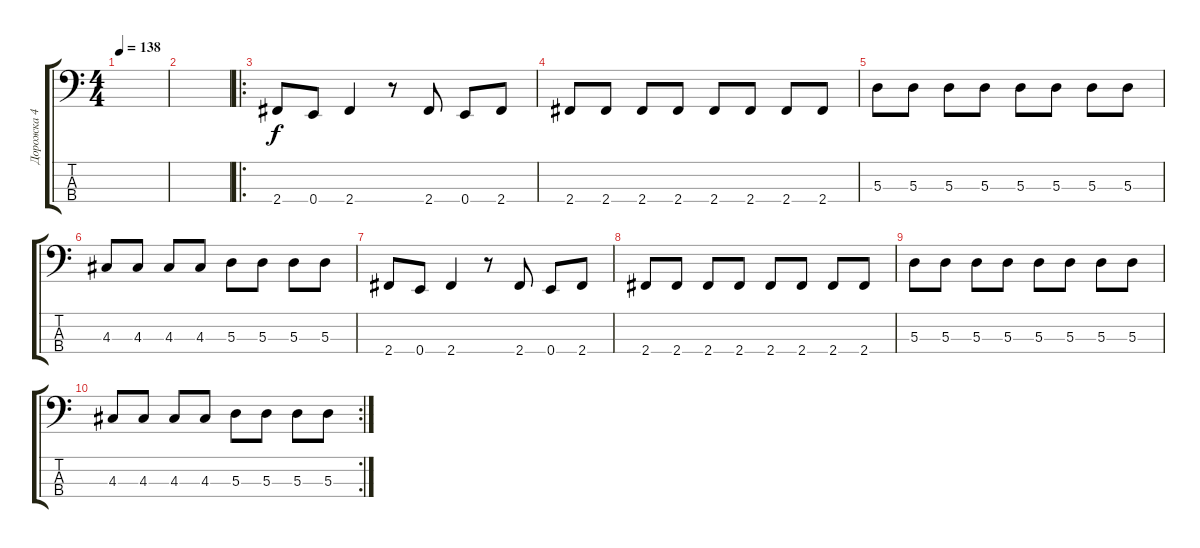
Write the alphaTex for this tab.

\track ("Дорожка 4" "Дорожка 4") {instrument electricbasspick}
\staff {score tabs}
\tuning (G2 D2 A1 E1) {hide}
\ts (4 4)
\tempo 138
\clef f4
\ks c
|
|
\ro
2.4.8 0.4.8 2.4.4 r.8 2.4.8 0.4.8 2.4.8 |
2.4.8 2.4.8 2.4.8 2.4.8 2.4.8 2.4.8 2.4.8 2.4.8 |
5.3.8 5.3.8 5.3.8 5.3.8 5.3.8 5.3.8 5.3.8 5.3.8 |
4.3.8 4.3.8 4.3.8 4.3.8 5.3.8 5.3.8 5.3.8 5.3.8 |
2.4.8 0.4.8 2.4.4 r.8 2.4.8 0.4.8 2.4.8 |
2.4.8 2.4.8 2.4.8 2.4.8 2.4.8 2.4.8 2.4.8 2.4.8 |
5.3.8 5.3.8 5.3.8 5.3.8 5.3.8 5.3.8 5.3.8 5.3.8 |
\rc 2
4.3.8 4.3.8 4.3.8 4.3.8 5.3.8 5.3.8 5.3.8 5.3.8
